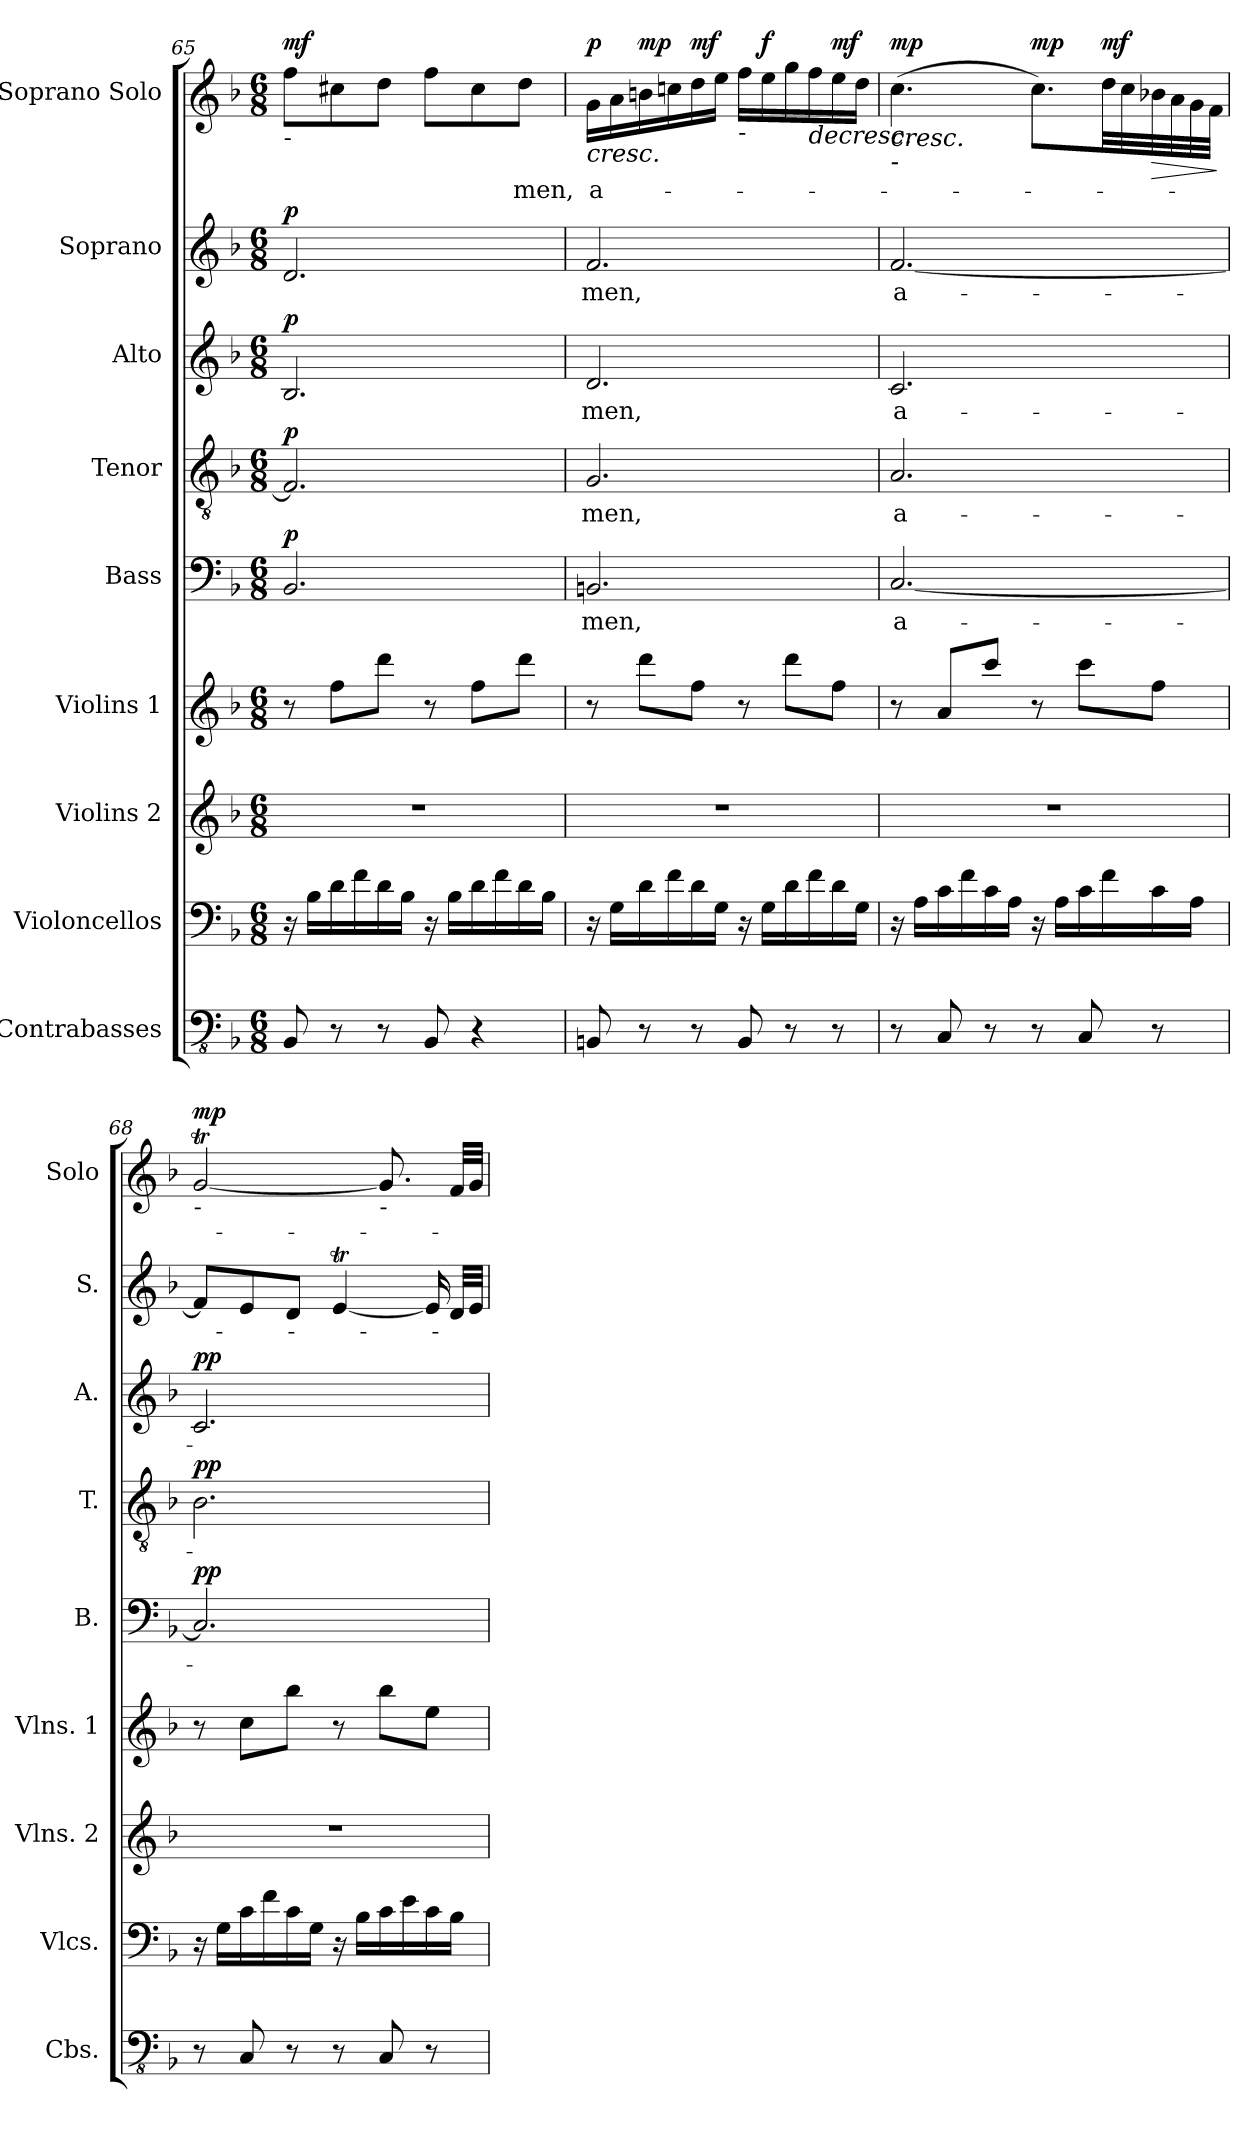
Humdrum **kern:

**kern	**kern	**kern	**kern	**kern	**text	**dynam	**kern	**text	**dynam	**kern	**text	**dynam	**kern	**text	**dynam	**kern	**text	**dynam
*part9	*part8	*part7	*part6	*part5	*part5	*part5	*part4	*part4	*part4	*part3	*part3	*part3	*part2	*part2	*part2	*part1	*part1	*part1
*staff9	*staff8	*staff7	*staff6	*staff5	*staff5	*staff5	*staff4	*staff4	*staff4	*staff3	*staff3	*staff3	*staff2	*staff2	*staff2	*staff1	*staff1	*staff1
*I"Contrabasses	*I"Violoncellos	*I"Violins 2	*I"Violins 1	*I"Bass	*	*	*I"Tenor	*	*	*I"Alto	*	*	*I"Soprano	*	*	*I"Soprano Solo	*	*
*I'Cbs.	*I'Vlcs.	*I'Vlns. 2	*I'Vlns. 1	*I'B.	*	*	*I'T.	*	*	*I'A.	*	*	*I'S.	*	*	*I'Solo	*	*
!!LO:PB:g=z
*clefFv4	*clefF4	*clefG2	*clefG2	*clefF4	*	*	*clefGv2	*	*	*clefG2	*	*	*clefG2	*	*	*clefG2	*	*
*k[b-]	*k[b-]	*k[b-]	*k[b-]	*k[b-]	*	*	*k[b-]	*	*	*k[b-]	*	*	*k[b-]	*	*	*k[b-]	*	*
*F:	*F:	*F:	*F:	*F:	*	*	*F:	*	*	*F:	*	*	*F:	*	*	*F:	*	*
*M6/8	*M6/8	*M6/8	*M6/8	*M6/8	*	*	*M6/8	*	*	*M6/8	*	*	*M6/8	*	*	*M6/8	*	*
=65	=65	=65	=65	=65	=65	=65	=65	=65	=65	=65	=65	=65	=65	=65	=65	=65	=65	=65
!	!	!	!	!	!	!	!	!	!	!	!	!	!	!	!	!LO:TX:b:t=-	!	!
!	!	!	!	!	!	!LO:DY:a	!	!	!LO:DY:a	!	!	!LO:DY:a	!	!	!LO:DY:a	!	!	!LO:DY:a
8BBB-/	16r	2.r	8r	2.BB-/	.	p	2.F/]	.	p	2.B-/	.	p	2.d/	.	p	8ff\L	.	mf
.	16B-\LL	.	.	.	.	.	.	.	.	.	.	.	.	.	.	.	.	.
8r	16d\	.	8ff\L	.	.	.	.	.	.	.	.	.	.	.	.	8cc#X\	.	.
.	16f\	.	.	.	.	.	.	.	.	.	.	.	.	.	.	.	.	.
8r	16d\	.	8ddd\J	.	.	.	.	.	.	.	.	.	.	.	.	8dd\J	.	.
.	16B-\JJ	.	.	.	.	.	.	.	.	.	.	.	.	.	.	.	.	.
8BBB-/	16r	.	8r	.	.	.	.	.	.	.	.	.	.	.	.	8ff\L	.	.
.	16B-\LL	.	.	.	.	.	.	.	.	.	.	.	.	.	.	.	.	.
4r	16d\	.	8ff\L	.	.	.	.	.	.	.	.	.	.	.	.	8cc#\	.	.
.	16f\	.	.	.	.	.	.	.	.	.	.	.	.	.	.	.	.	.
.	16d\	.	8ddd\J	.	.	.	.	.	.	.	.	.	.	.	.	8dd\J	men,	.
.	16B-\JJ	.	.	.	.	.	.	.	.	.	.	.	.	.	.	.	.	.
=66	=66	=66	=66	=66	=66	=66	=66	=66	=66	=66	=66	=66	=66	=66	=66	=66	=66	=66
!	!	!	!	!	!	!	!	!	!	!	!	!	!	!	!	!	!	!LO:HP:b
!	!	!	!	!	!	!	!	!	!	!	!	!	!	!	!	!	!	!LO:DY:n=1:a
8BBBn/	16r	2.r	8r	2.BBn/	-men,	.	2.G/	-men,	.	2.d/	-men,	.	2.f/	-men,	.	16g\LL	a-	< p
.	16G\LL	.	.	.	.	.	.	.	.	.	.	.	.	.	.	16a\	.	.
!	!	!	!	!	!	!	!	!	!	!	!	!	!	!	!	!	!	!LO:DY:n=2:a
8r	16d\	.	8ddd\L	.	.	.	.	.	.	.	.	.	.	.	.	16bn\	.	mp
.	16f\	.	.	.	.	.	.	.	.	.	.	.	.	.	.	16ccn\	.	.
!	!	!	!	!	!	!	!	!	!	!	!	!	!	!	!	!	!	!LO:DY:n=3:a
8r	16d\	.	8ff\J	.	.	.	.	.	.	.	.	.	.	.	.	16dd\	.	mf
.	16G\JJ	.	.	.	.	.	.	.	.	.	.	.	.	.	.	16ee\JJ	.	.
!	!	!	!	!	!	!	!	!	!	!	!	!	!	!	!	!LO:TX:b:t=-	!	!
8BBB/	16r	.	8r	.	.	.	.	.	.	.	.	.	.	.	.	16ff\LL	.	.
!	!	!	!	!	!	!	!	!	!	!	!	!	!	!	!	!	!	!LO:DY:n=4:a
.	16G\LL	.	.	.	.	.	.	.	.	.	.	.	.	.	.	16ee\	.	[ f
8r	16d\	.	8ddd\L	.	.	.	.	.	.	.	.	.	.	.	.	16gg\	.	.
!	!	!	!	!	!	!	!	!	!	!	!	!	!	!	!	!	!	!LO:HP:b
.	16f\	.	.	.	.	.	.	.	.	.	.	.	.	.	.	16ff\	.	>
!	!	!	!	!	!	!	!	!	!	!	!	!	!	!	!	!	!	!LO:DY:n=5:a
8r	16d\	.	8ff\J	.	.	.	.	.	.	.	.	.	.	.	.	16ee\	.	mf
.	16G\JJ	.	.	.	.	.	.	.	.	.	.	.	.	.	.	16dd\JJ	.	.
.	.	.	.	.	.	.	.	.	.	.	.	.	.	.	.	.	.	]
=67	=67	=67	=67	=67	=67	=67	=67	=67	=67	=67	=67	=67	=67	=67	=67	=67	=67	=67
!	!	!	!	!	!	!	!	!	!	!	!	!	!	!	!	!LO:TX:b:t=-	!	!
!	!	!	!	!	!	!	!	!	!	!	!	!	!	!	!	!	!	!LO:HP:b
!	!	!	!	!	!	!	!	!	!	!	!	!	!	!	!	!	!	!LO:DY:n=1:a
8r	16r	2.r	8r	[2.C/	a-	.	2.A/	a-	.	2.c/	a-	.	[2.f/	a-	.	(4.cc\	.	< mp
.	16A\LL	.	.	.	.	.	.	.	.	.	.	.	.	.	.	.	.	.
8CC/	16c\	.	8a/L	.	.	.	.	.	.	.	.	.	.	.	.	.	.	.
.	16f\	.	.	.	.	.	.	.	.	.	.	.	.	.	.	.	.	.
8r	16c\	.	8ccc/J	.	.	.	.	.	.	.	.	.	.	.	.	.	.	.
.	16A\JJ	.	.	.	.	.	.	.	.	.	.	.	.	.	.	.	.	.
!	!	!	!	!	!	!	!	!	!	!	!	!	!	!	!	!	!	!LO:DY:n=2:a
8r	16r	.	8r	.	.	.	.	.	.	.	.	.	.	.	.	8.cc\L)	.	mp
.	16A\LL	.	.	.	.	.	.	.	.	.	.	.	.	.	.	.	.	.
8CC/	16c\	.	8ccc\L	.	.	.	.	.	.	.	.	.	.	.	.	.	.	.
!	!	!	!	!	!	!	!	!	!	!	!	!	!	!	!	!	!	!LO:DY:n=3:a
.	16f\	.	.	.	.	.	.	.	.	.	.	.	.	.	.	32dd\LL	.	[ mf
.	.	.	.	.	.	.	.	.	.	.	.	.	.	.	.	32cc\	.	.
!	!	!	!	!	!	!	!	!	!	!	!	!	!	!	!	!	!	!LO:HP:b
8r	16c\	.	8ff\J	.	.	.	.	.	.	.	.	.	.	.	.	32b-X\	.	>
.	.	.	.	.	.	.	.	.	.	.	.	.	.	.	.	32a\	.	.
.	16A\JJ	.	.	.	.	.	.	.	.	.	.	.	.	.	.	32g\	.	.
.	.	.	.	.	.	.	.	.	.	.	.	.	.	.	.	32f\JJJ	.	.
.	.	.	.	.	.	.	.	.	.	.	.	.	.	.	.	.	.	]
!!LO:PB:g=z
=68	=68	=68	=68	=68	=68	=68	=68	=68	=68	=68	=68	=68	=68	=68	=68	=68	=68	=68
!	!	!	!	!	!	!	!	!	!	!	!	!	!	!	!	!LO:TX:b:t=-	!	!
!	!	!	!	!	!	!LO:DY:a	!	!	!LO:DY:a	!	!	!LO:DY:a	!	!	!	!	!	!LO:DY:a
8r	16r	2.r	8r	2.C/]	.	pp	2.B-\	.	pp	2.c/	.	pp	8f/L]	.	.	[2gT/	.	mp
.	16G\LL	.	.	.	.	.	.	.	.	.	.	.	.	.	.	.	.	.
8CC/	16c\	.	8cc\L	.	.	.	.	.	.	.	.	.	8e/	.	.	.	.	.
.	16f\	.	.	.	.	.	.	.	.	.	.	.	.	.	.	.	.	.
8r	16c\	.	8bb-\J	.	.	.	.	.	.	.	.	.	8d/J	.	.	.	.	.
.	16G\JJ	.	.	.	.	.	.	.	.	.	.	.	.	.	.	.	.	.
8r	16r	.	8r	.	.	.	.	.	.	.	.	.	[4et/	.	.	.	.	.
.	16B-\LL	.	.	.	.	.	.	.	.	.	.	.	.	.	.	.	.	.
!	!	!	!	!	!	!	!	!	!	!	!	!	!	!	!	!LO:TX:b:t=-	!	!
8CC/	16c\	.	8bb-\L	.	.	.	.	.	.	.	.	.	.	.	.	8.g/]	.	.
.	16e\	.	.	.	.	.	.	.	.	.	.	.	.	.	.	.	.	.
8r	16c\	.	8ee\J	.	.	.	.	.	.	.	.	.	16e/]	.	.	.	.	.
.	16B-\JJ	.	.	.	.	.	.	.	.	.	.	.	32d/LLL	.	.	32f/LLL	.	.
.	.	.	.	.	.	.	.	.	.	.	.	.	32e/JJJ	.	.	32g/JJJ	.	.
=	=	=	=	=	=	=	=	=	=	=	=	=	=	=	=	=	=	=
*-	*-	*-	*-	*-	*-	*-	*-	*-	*-	*-	*-	*-	*-	*-	*-	*-	*-	*-
